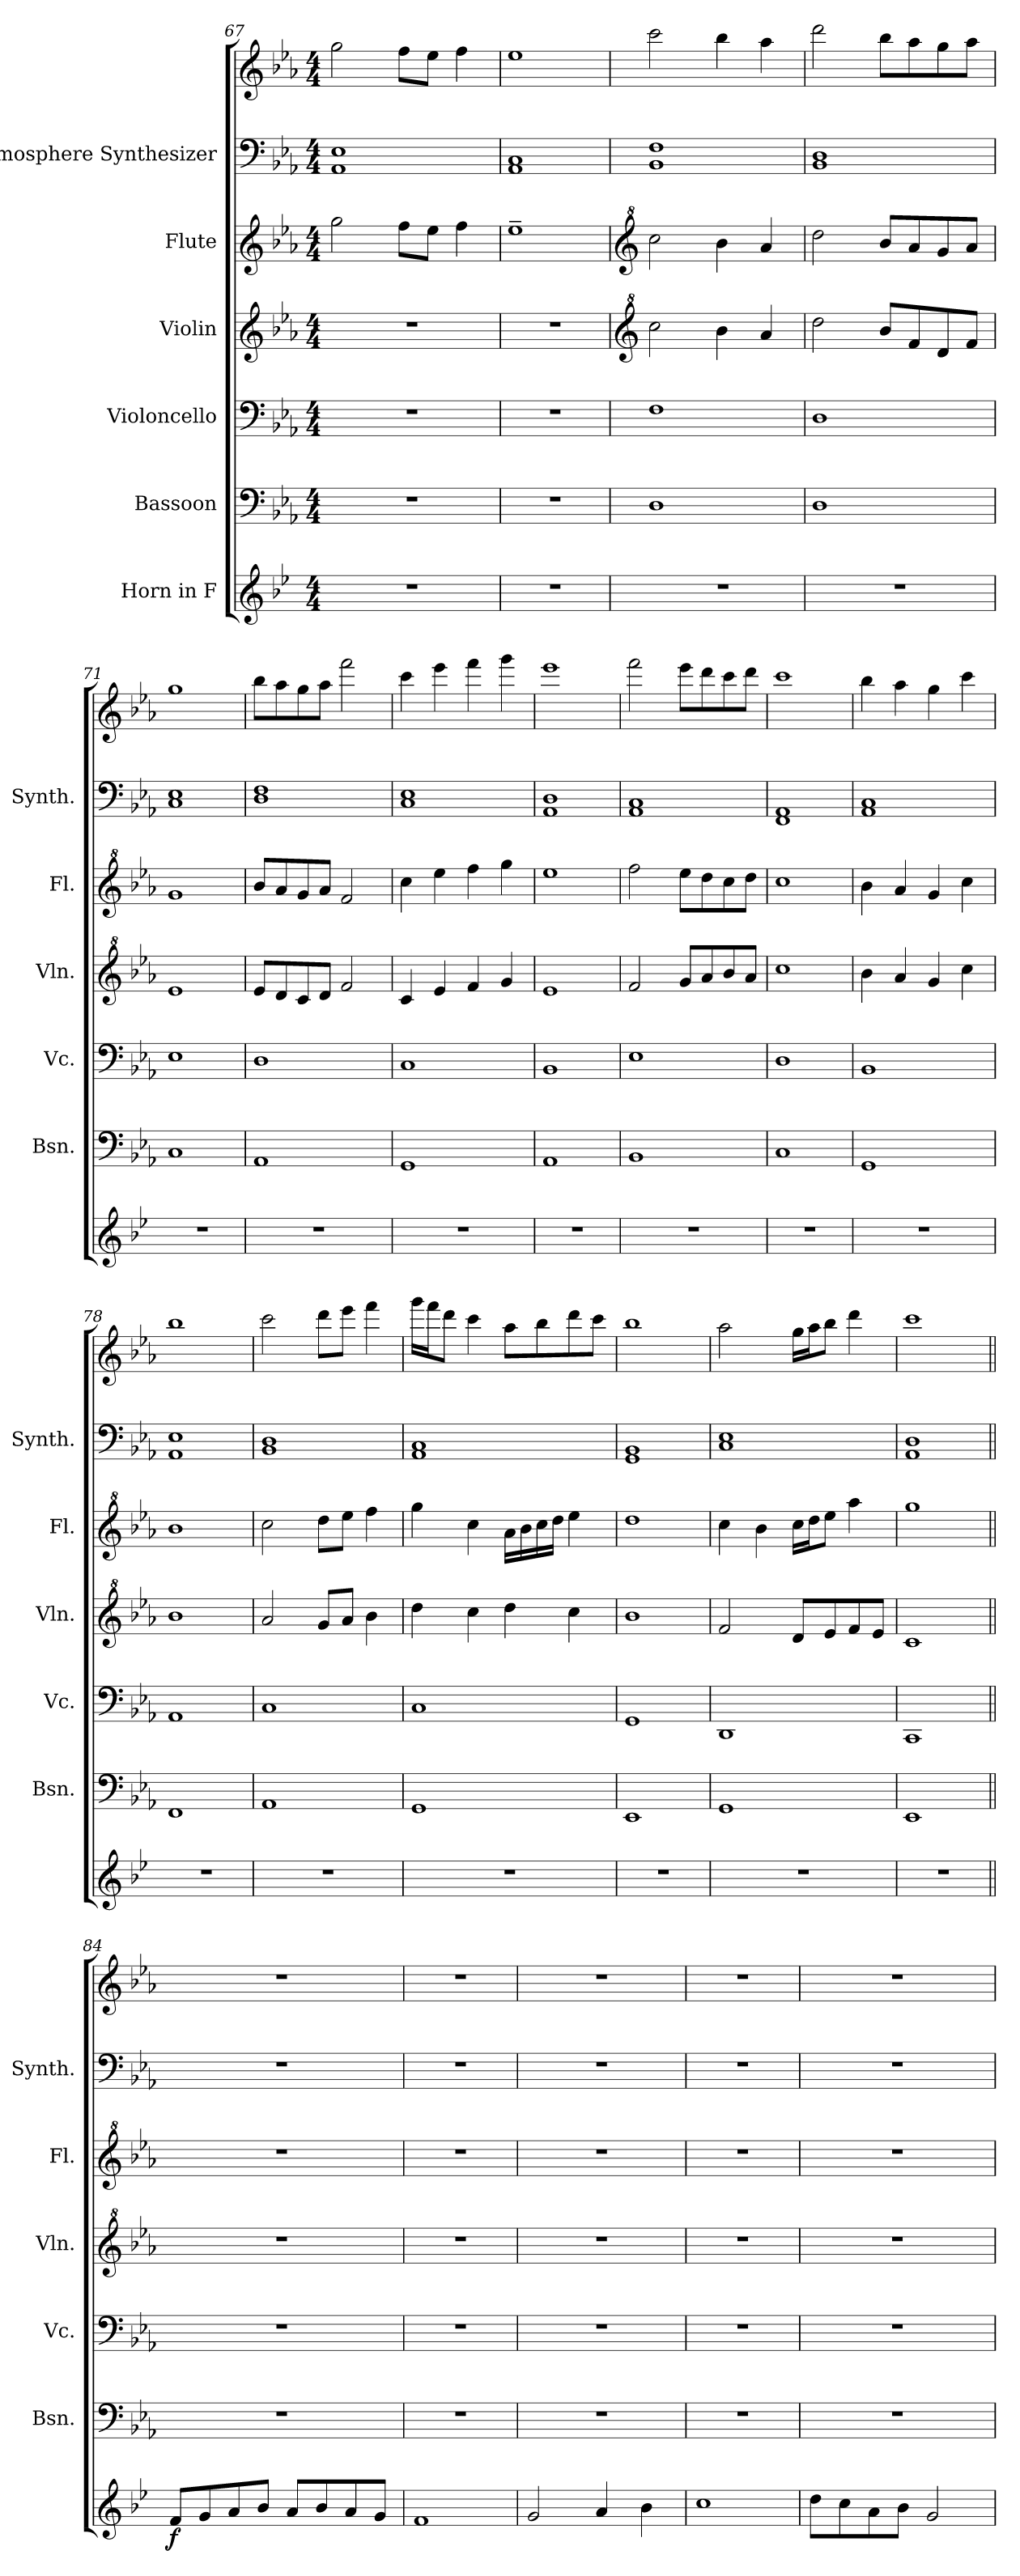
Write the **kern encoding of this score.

**kern	**dynam	**kern	**kern	**kern	**kern	**kern	**kern
*part6	*part6	*part5	*part4	*part3	*part2	*part1	*part1
*staff7	*staff7	*staff6	*staff5	*staff4	*staff3	*staff2	*staff1
*I"Horn in F	*	*I"Bassoon	*I"Violoncello	*I"Violin	*I"Flute	*I"Atmosphere Synthesizer	*
*	*	*I'Bsn.	*I'Vc.	*I'Vln.	*I'Fl.	*I'Synth.	*
*clefG2	*	*clefF4	*clefF4	*clefG2	*clefG2	*clefF4	*clefG2
*ITrd4c7	*	*	*	*	*	*	*
*k[b-e-a-]	*	*k[b-e-a-]	*k[b-e-a-]	*k[b-e-a-]	*k[b-e-a-]	*k[b-e-a-]	*k[b-e-a-]
*M4/4	*	*M4/4	*M4/4	*M4/4	*M4/4	*M4/4	*M4/4
=67	=67	=67	=67	=67	=67	=67	=67
1r	.	1r	1r	1r	2gg\	1AA- 1E-	2gg\
.	.	.	.	.	8ff\L	.	8ff\L
.	.	.	.	.	8ee-\J	.	8ee-\J
.	.	.	.	.	4ff\	.	4ff\
=68	=68	=68	=68	=68	=68	=68	=68
1r	.	1r	1r	1r	1ee-~	1AA- 1C	1ee-
=69	=69	=69	=69	=69	=69	=69	=69
*	*	*	*	*clefG^2	*clefG^2	*	*
1r	.	1D	1F	2ccc\	2ccc\	1BB- 1F	2ccc\
.	.	.	.	4bb-\	4bb-\	.	4bb-\
.	.	.	.	4aa-/	4aa-/	.	4aa-\
!!LO:PB:g=z
=70	=70	=70	=70	=70	=70	=70	=70
1r	.	1D	1D	2ddd\	2ddd\	1BB- 1D	2ddd\
.	.	.	.	8bb-/L	8bb-/L	.	8bb-\L
.	.	.	.	8ff/	8aa-/	.	8aa-\
.	.	.	.	8dd/	8gg/	.	8gg\
.	.	.	.	8ff/J	8aa-/J	.	8aa-\J
=71	=71	=71	=71	=71	=71	=71	=71
1r	.	1C	1E-	1ee-	1gg	1C 1E-	1gg
=72	=72	=72	=72	=72	=72	=72	=72
1r	.	1AA-	1D	8ee-/L	8bb-/L	1D 1F	8bb-\L
.	.	.	.	8dd/	8aa-/	.	8aa-\
.	.	.	.	8cc/	8gg/	.	8gg\
.	.	.	.	8dd/J	8aa-/J	.	8aa-\J
.	.	.	.	2ff/	2ff/	.	2fff\
=73	=73	=73	=73	=73	=73	=73	=73
1r	.	1GG	1C	4cc/	4ccc\	1C 1E-	4ccc\
.	.	.	.	4ee-/	4eee-\	.	4eee-\
.	.	.	.	4ff/	4fff\	.	4fff\
.	.	.	.	4gg/	4ggg\	.	4ggg\
=74	=74	=74	=74	=74	=74	=74	=74
1r	.	1AA-	1BB-	1ee-	1eee-	1AA- 1D	1eee-
=75	=75	=75	=75	=75	=75	=75	=75
1r	.	1BB-	1E-	2ff/	2fff\	1AA- 1C	2fff\
.	.	.	.	8gg/L	8eee-\L	.	8eee-\L
.	.	.	.	8aa-/	8ddd\	.	8ddd\
.	.	.	.	8bb-/	8ccc\	.	8ccc\
.	.	.	.	8aa-/J	8ddd\J	.	8ddd\J
=76	=76	=76	=76	=76	=76	=76	=76
1r	.	1C	1D	1ccc	1ccc	1FF 1AA-	1ccc
=77	=77	=77	=77	=77	=77	=77	=77
1r	.	1GG	1BB-	4bb-\	4bb-\	1AA- 1C	4bb-\
.	.	.	.	4aa-/	4aa-/	.	4aa-\
.	.	.	.	4gg/	4gg/	.	4gg\
.	.	.	.	4ccc\	4ccc\	.	4ccc\
!!LO:PB:g=z
=78	=78	=78	=78	=78	=78	=78	=78
1r	.	1FF	1AA-	1bb-	1bb-	1AA- 1E-	1bb-
=79	=79	=79	=79	=79	=79	=79	=79
1r	.	1AA-	1C	2aa-/	2ccc\	1BB- 1D	2ccc\
.	.	.	.	8gg/L	8ddd\L	.	8ddd\L
.	.	.	.	8aa-/J	8eee-\J	.	8eee-\J
.	.	.	.	4bb-\	4fff\	.	4fff\
=80	=80	=80	=80	=80	=80	=80	=80
1r	.	1GG	1C	4ddd\	4ggg\	1AA- 1C	16ggg\LL
.	.	.	.	.	.	.	16fff\J
.	.	.	.	.	.	.	8ddd\J
.	.	.	.	4ccc\	4ccc\	.	4ccc\
.	.	.	.	4ddd\	16aa-\LL	.	8aa-\L
.	.	.	.	.	16bb-\	.	.
.	.	.	.	.	16ccc\	.	8bb-\
.	.	.	.	.	16ddd\JJ	.	.
.	.	.	.	4ccc\	4eee-\	.	8ddd\
.	.	.	.	.	.	.	8ccc\J
=81	=81	=81	=81	=81	=81	=81	=81
1r	.	1EE-	1GG	1bb-	1ddd	1GG 1BB-	1bb-
=82	=82	=82	=82	=82	=82	=82	=82
1r	.	1GG	1DD	2ff/	4ccc\	1C 1E-	2aa-\
.	.	.	.	.	4bb-\	.	.
.	.	.	.	8dd/L	16ccc\LL	.	16gg\LL
.	.	.	.	.	16ddd\J	.	16aa-\J
.	.	.	.	8ee-/	8eee-\J	.	8bb-\J
.	.	.	.	8ff/	4aaa-\	.	4ddd\
.	.	.	.	8ee-/J	.	.	.
=83	=83	=83	=83	=83	=83	=83	=83
1r	.	1EE-Z	1CCZ	1ccZ	1gggZ	1AA-Z 1DZ	1cccZ
!!LO:PB:g=z
=84||	=84||	=84||	=84||	=84||	=84||	=84||	=84||
!	!LO:DY:b	!	!	!	!	!	!
8B-/L	f	1r	1r	1r	1r	1r	1r
8c/	.	.	.	.	.	.	.
8d/	.	.	.	.	.	.	.
8e-/J	.	.	.	.	.	.	.
8d/L	.	.	.	.	.	.	.
8e-/	.	.	.	.	.	.	.
8d/	.	.	.	.	.	.	.
8c/J	.	.	.	.	.	.	.
=85	=85	=85	=85	=85	=85	=85	=85
1B-	.	1r	1r	1r	1r	1r	1r
=86	=86	=86	=86	=86	=86	=86	=86
2c/	.	1r	1r	1r	1r	1r	1r
4d/	.	.	.	.	.	.	.
4e-\	.	.	.	.	.	.	.
=87	=87	=87	=87	=87	=87	=87	=87
1f	.	1r	1r	1r	1r	1r	1r
=88	=88	=88	=88	=88	=88	=88	=88
8g\L	.	1r	1r	1r	1r	1r	1r
8f\	.	.	.	.	.	.	.
8d\	.	.	.	.	.	.	.
8e-\J	.	.	.	.	.	.	.
2c/	.	.	.	.	.	.	.
=	=	=	=	=	=	=	=
*-	*-	*-	*-	*-	*-	*-	*-
